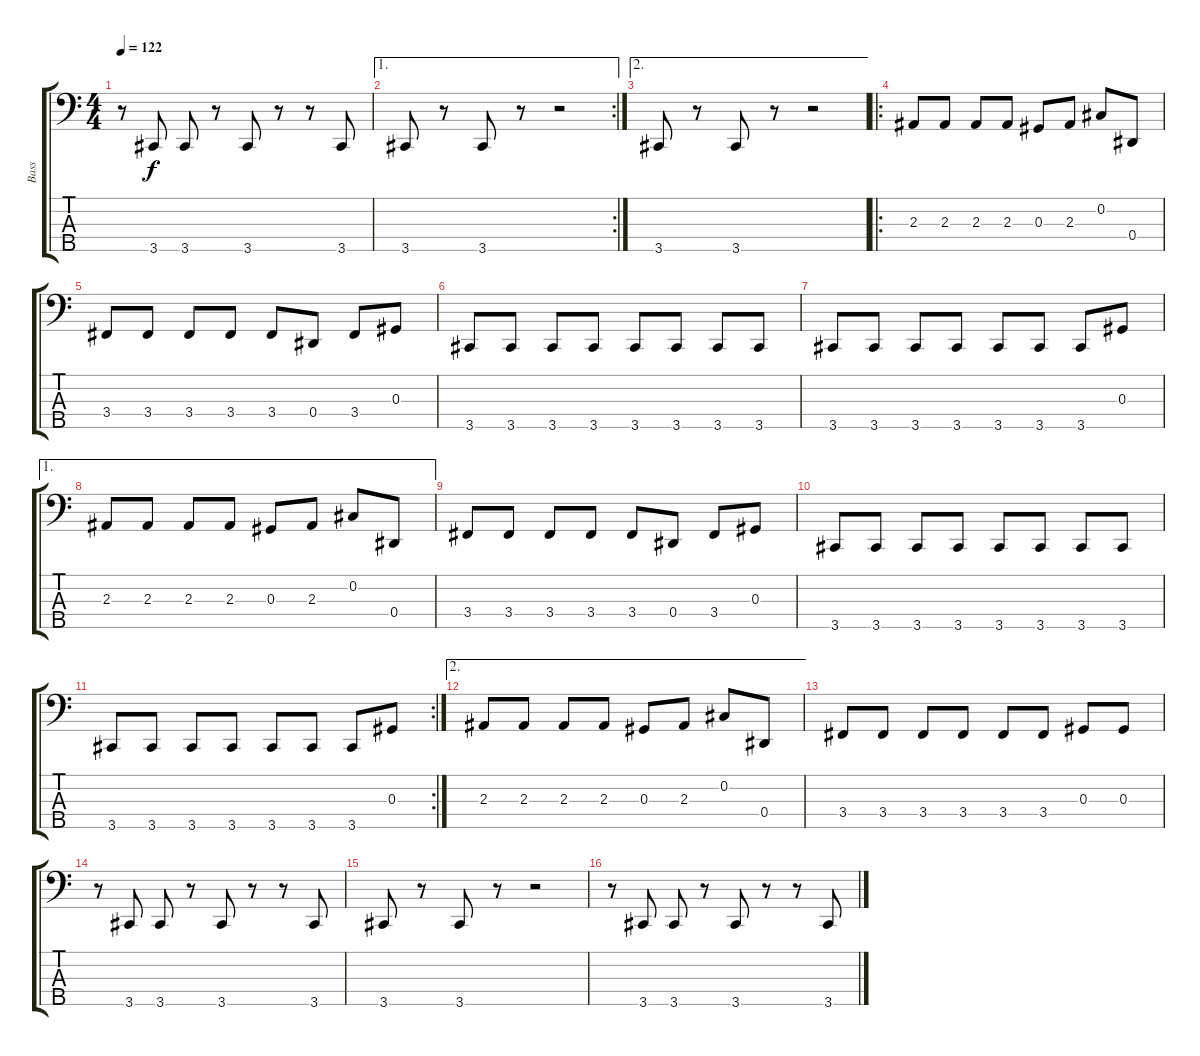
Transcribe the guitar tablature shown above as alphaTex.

\track ("Bass" "Bass") {instrument electricbassfinger}
\staff {score tabs}
\tuning (Gb2 Db2 Ab1 Eb1 Bb0) {hide}
\ts (4 4)
\tempo 122
\clef f4
\ks c
r.8{dy f} 3.5.8 3.5.8 r.8 3.5.8 r.8 r.8 3.5.8 |
\ae 1
\rc 2
3.5.8 r.8 3.5.8 r.8 r.2 |
\ae 2
3.5.8 r.8 3.5.8 r.8 r.2 |
\ro
2.3.8 2.3.8 2.3.8 2.3.8 0.3.8 2.3.8 0.2.8 0.4.8 |
3.4.8 3.4.8 3.4.8 3.4.8 3.4.8 0.4.8 3.4.8 0.3.8 |
3.5.8 3.5.8 3.5.8 3.5.8 3.5.8 3.5.8 3.5.8 3.5.8 |
3.5.8 3.5.8 3.5.8 3.5.8 3.5.8 3.5.8 3.5.8 0.3.8 |
\ae 1
2.3.8 2.3.8 2.3.8 2.3.8 0.3.8 2.3.8 0.2.8 0.4.8 |
3.4.8 3.4.8 3.4.8 3.4.8 3.4.8 0.4.8 3.4.8 0.3.8 |
3.5.8 3.5.8 3.5.8 3.5.8 3.5.8 3.5.8 3.5.8 3.5.8 |
\rc 2
3.5.8 3.5.8 3.5.8 3.5.8 3.5.8 3.5.8 3.5.8 0.3.8 |
\ae 2
2.3.8 2.3.8 2.3.8 2.3.8 0.3.8 2.3.8 0.2.8 0.4.8 |
3.4.8 3.4.8 3.4.8 3.4.8 3.4.8 3.4.8 0.3.8 0.3.8 |
r.8 3.5.8 3.5.8 r.8 3.5.8 r.8 r.8 3.5.8 |
3.5.8 r.8 3.5.8 r.8 r.2 |
r.8 3.5.8 3.5.8 r.8 3.5.8 r.8 r.8 3.5.8
